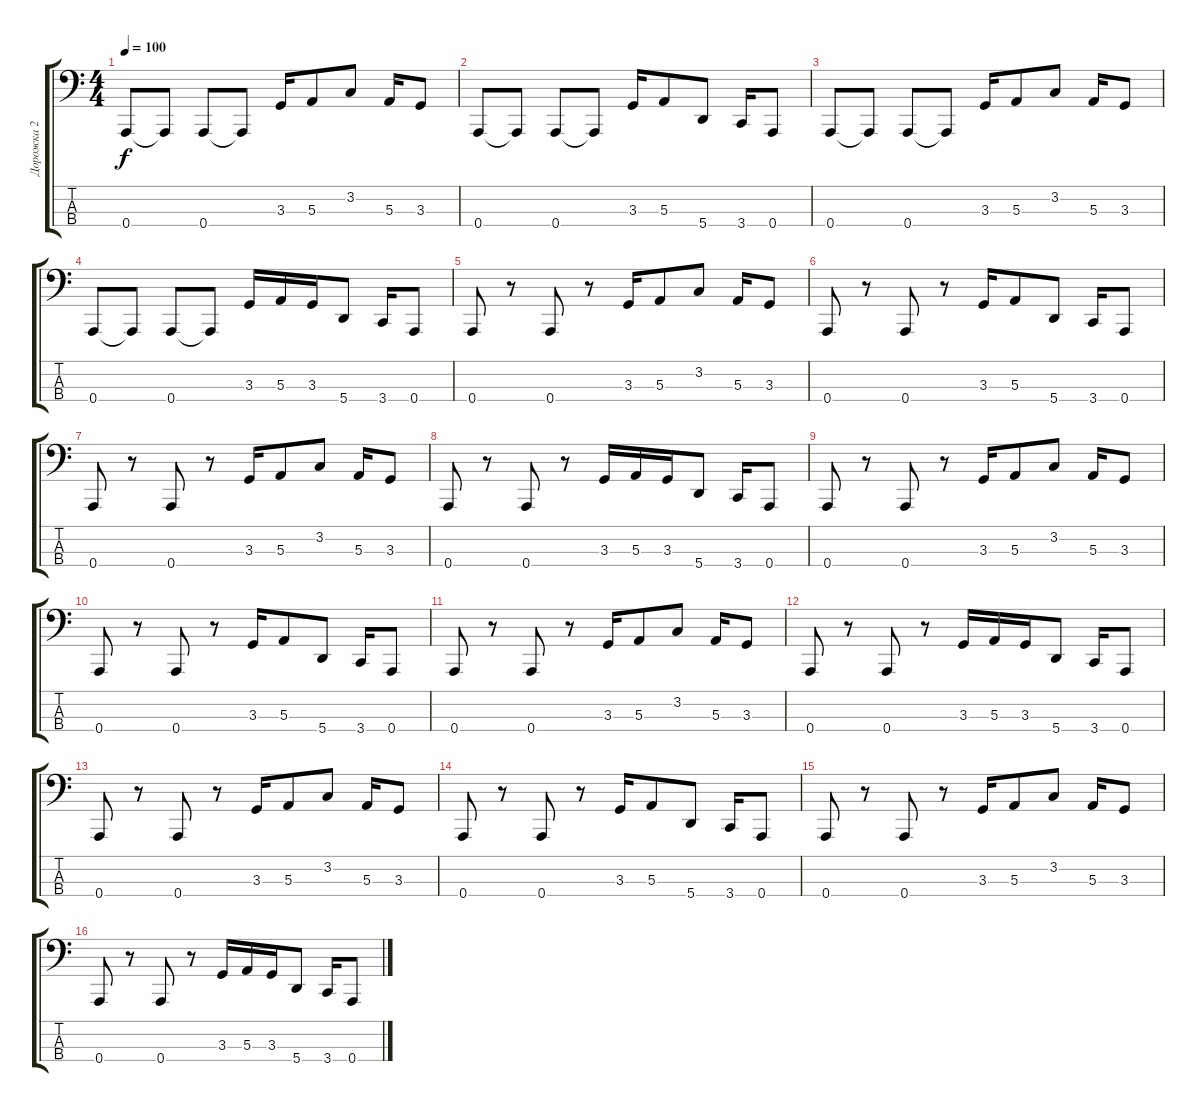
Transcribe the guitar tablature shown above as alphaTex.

\track ("Дорожка 2" "Дорожка 2") {instrument slapbass2}
\staff {score tabs}
\tuning (D2 A1 E1 A0) {hide}
\ts (4 4)
\tempo 100
\clef f4
\ks c
0.4.8{dy f} 0.4{t}.8 0.4.8 0.4{t}.8 3.3.16 5.3.8 3.2.8 5.3.16 3.3.8 |
0.4.8 0.4{t}.8 0.4.8 0.4{t}.8 3.3.16 5.3.8 5.4.8 3.4.16 0.4.8 |
0.4.8 0.4{t}.8 0.4.8 0.4{t}.8 3.3.16 5.3.8 3.2.8 5.3.16 3.3.8 |
0.4.8 0.4{t}.8 0.4.8 0.4{t}.8 3.3.16 5.3.16 3.3.16 5.4.8 3.4.16 0.4.8 |
0.4.8 r.8 0.4.8 r.8 3.3.16 5.3.8 3.2.8 5.3.16 3.3.8 |
0.4.8 r.8 0.4.8 r.8 3.3.16 5.3.8 5.4.8 3.4.16 0.4.8 |
0.4.8 r.8 0.4.8 r.8 3.3.16 5.3.8 3.2.8 5.3.16 3.3.8 |
0.4.8 r.8 0.4.8 r.8 3.3.16 5.3.16 3.3.16 5.4.8 3.4.16 0.4.8 |
0.4.8 r.8 0.4.8 r.8 3.3.16 5.3.8 3.2.8 5.3.16 3.3.8 |
0.4.8 r.8 0.4.8 r.8 3.3.16 5.3.8 5.4.8 3.4.16 0.4.8 |
0.4.8 r.8 0.4.8 r.8 3.3.16 5.3.8 3.2.8 5.3.16 3.3.8 |
0.4.8 r.8 0.4.8 r.8 3.3.16 5.3.16 3.3.16 5.4.8 3.4.16 0.4.8 |
0.4.8 r.8 0.4.8 r.8 3.3.16 5.3.8 3.2.8 5.3.16 3.3.8 |
0.4.8 r.8 0.4.8 r.8 3.3.16 5.3.8 5.4.8 3.4.16 0.4.8 |
0.4.8 r.8 0.4.8 r.8 3.3.16 5.3.8 3.2.8 5.3.16 3.3.8 |
0.4.8 r.8 0.4.8 r.8 3.3.16 5.3.16 3.3.16 5.4.8 3.4.16 0.4.8
